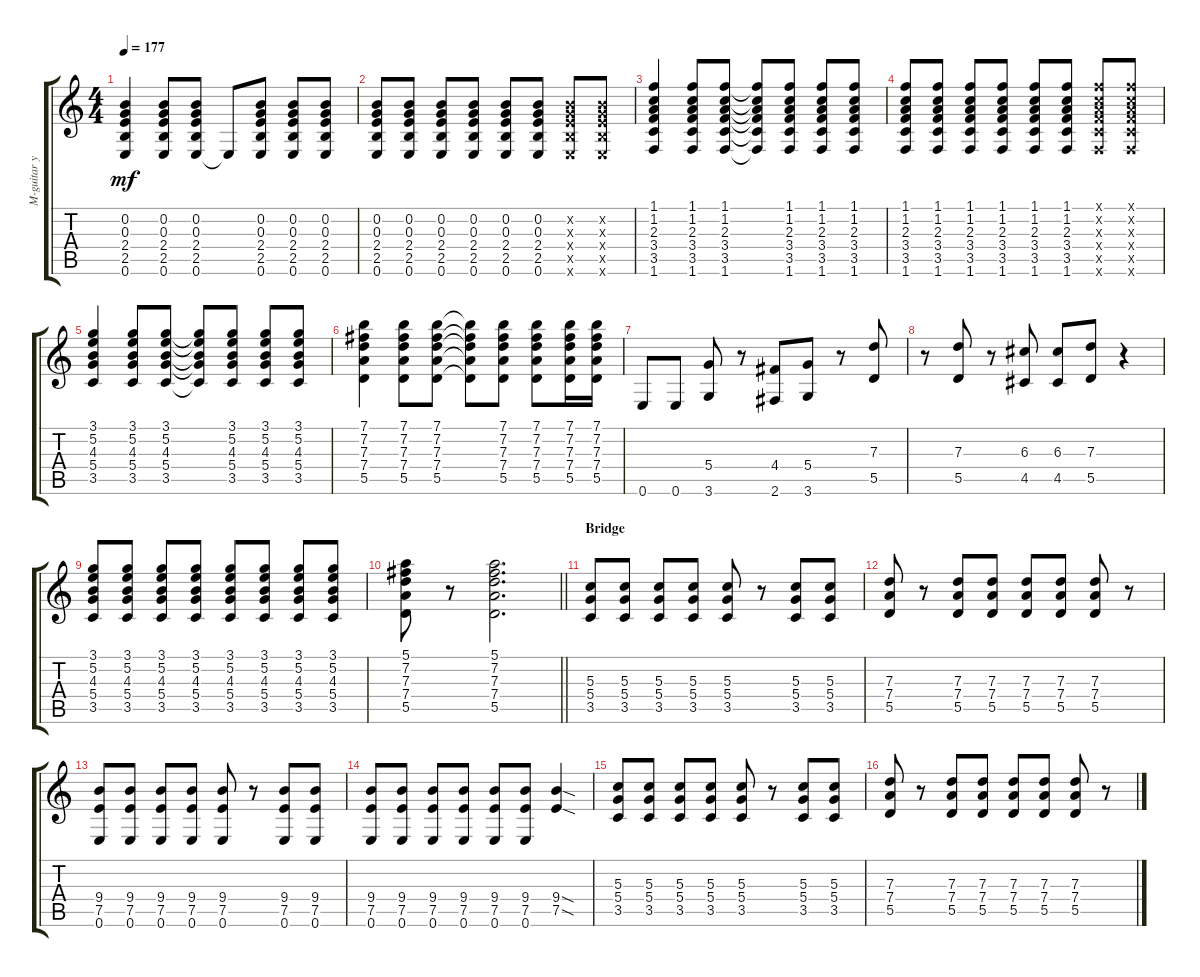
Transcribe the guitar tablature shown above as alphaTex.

\track ("M-guitar yui hirasawa" "M-guitar y") {instrument overdrivenguitar}
\staff {score tabs}
\tuning (E4 B3 G3 D3 A2 E2) {hide}
\ts (4 4)
\tempo 177
\clef g2
\ks c
(0.2 0.3 2.4 2.5 0.6).4{dy mf} (0.2 0.3 2.4 2.5 0.6).8 (0.2 0.3 2.4 2.5 0.6).8 0.6{t}.8 (0.2 0.3 2.4 2.5 0.6).8 (0.2 0.3 2.4 2.5 0.6).8 (0.2 0.3 2.4 2.5 0.6).8 |
(0.2 0.3 2.4 2.5 0.6).8 (0.2 0.3 2.4 2.5 0.6).8 (0.2 0.3 2.4 2.5 0.6).8 (0.2 0.3 2.4 2.5 0.6).8 (0.2 0.3 2.4 2.5 0.6).8 (0.2 0.3 2.4 2.5 0.6).8 (0.2{x} 0.3{x} 2.4{x} 2.5{x} 0.6{x}).8 (0.2{x} 0.3{x} 2.4{x} 2.5{x} 0.6{x}).8 |
(1.1 1.2 2.3 3.4 3.5 1.6).4 (1.1 1.2 2.3 3.4 3.5 1.6).8 (1.1 1.2 2.3 3.4 3.5 1.6).8 (1.1{t} 1.2{t} 2.3{t} 3.4{t} 3.5{t} 1.6{t}).8 (1.1 1.2 2.3 3.4 3.5 1.6).8 (1.1 1.2 2.3 3.4 3.5 1.6).8 (1.1 1.2 2.3 3.4 3.5 1.6).8 |
(1.1 1.2 2.3 3.4 3.5 1.6).8 (1.1 1.2 2.3 3.4 3.5 1.6).8 (1.1 1.2 2.3 3.4 3.5 1.6).8 (1.1 1.2 2.3 3.4 3.5 1.6).8 (1.1 1.2 2.3 3.4 3.5 1.6).8 (1.1 1.2 2.3 3.4 3.5 1.6).8 (1.1{x} 1.2{x} 2.3{x} 3.4{x} 3.5{x} 1.6{x}).8 (1.1{x} 1.2{x} 2.3{x} 3.4{x} 3.5{x} 1.6{x}).8 |
(3.1 5.2 4.3 5.4 3.5).4 (3.1 5.2 4.3 5.4 3.5).8 (3.1 5.2 4.3 5.4 3.5).8 (3.1{t} 5.2{t} 4.3{t} 5.4{t} 3.5{t}).8 (3.1 5.2 4.3 5.4 3.5).8 (3.1 5.2 4.3 5.4 3.5).8 (3.1 5.2 4.3 5.4 3.5).8 |
(7.1 7.2 7.3 7.4 5.5).4 (7.1 7.2 7.3 7.4 5.5).8 (7.1 7.2 7.3 7.4 5.5).8 (7.1{t} 7.2{t} 7.3{t} 7.4{t} 5.5{t}).8 (7.1 7.2 7.3 7.4 5.5).8 (7.1 7.2 7.3 7.4 5.5).8 (7.1 7.2 7.3 7.4 5.5).16 (7.1 7.2 7.3 7.4 5.5).16 |
0.6.8 0.6.8 (5.4 3.6).8 r.8 (4.4 2.6).8 (5.4 3.6).8 r.8 (7.3 5.5).8 |
r.8 (7.3 5.5).8 r.8 (6.3 4.5).8 (6.3 4.5).8 (7.3 5.5).8 r.4 |
(3.1 5.2 4.3 5.4 3.5).8 (3.1 5.2 4.3 5.4 3.5).8 (3.1 5.2 4.3 5.4 3.5).8 (3.1 5.2 4.3 5.4 3.5).8 (3.1 5.2 4.3 5.4 3.5).8 (3.1 5.2 4.3 5.4 3.5).8 (3.1 5.2 4.3 5.4 3.5).8 (3.1 5.2 4.3 5.4 3.5).8 |
\barLineRight lightlight
(5.1 7.2 7.3 7.4 5.5).8 r.8 (5.1 7.2 7.3 7.4 5.5).2{d} |
\section ("" "Bridge")
(5.3 5.4 3.5).8 (5.3 5.4 3.5).8 (5.3 5.4 3.5).8 (5.3 5.4 3.5).8 (5.3 5.4 3.5).8 r.8 (5.3 5.4 3.5).8 (5.3 5.4 3.5).8 |
(7.3 7.4 5.5).8 r.8 (7.3 7.4 5.5).8 (7.3 7.4 5.5).8 (7.3 7.4 5.5).8 (7.3 7.4 5.5).8 (7.3 7.4 5.5).8 r.8 |
(9.4 7.5 0.6).8 (9.4 7.5 0.6).8 (9.4 7.5 0.6).8 (9.4 7.5 0.6).8 (9.4 7.5 0.6).8 r.8 (9.4 7.5 0.6).8 (9.4 7.5 0.6).8 |
(9.4 7.5 0.6).8 (9.4 7.5 0.6).8 (9.4 7.5 0.6).8 (9.4 7.5 0.6).8 (9.4 7.5 0.6).8 (9.4 7.5 0.6).8 (9.4{sod} 7.5{sod}).4 |
(5.3 5.4 3.5).8 (5.3 5.4 3.5).8 (5.3 5.4 3.5).8 (5.3 5.4 3.5).8 (5.3 5.4 3.5).8 r.8 (5.3 5.4 3.5).8 (5.3 5.4 3.5).8 |
(7.3 7.4 5.5).8 r.8 (7.3 7.4 5.5).8 (7.3 7.4 5.5).8 (7.3 7.4 5.5).8 (7.3 7.4 5.5).8 (7.3 7.4 5.5).8 r.8
